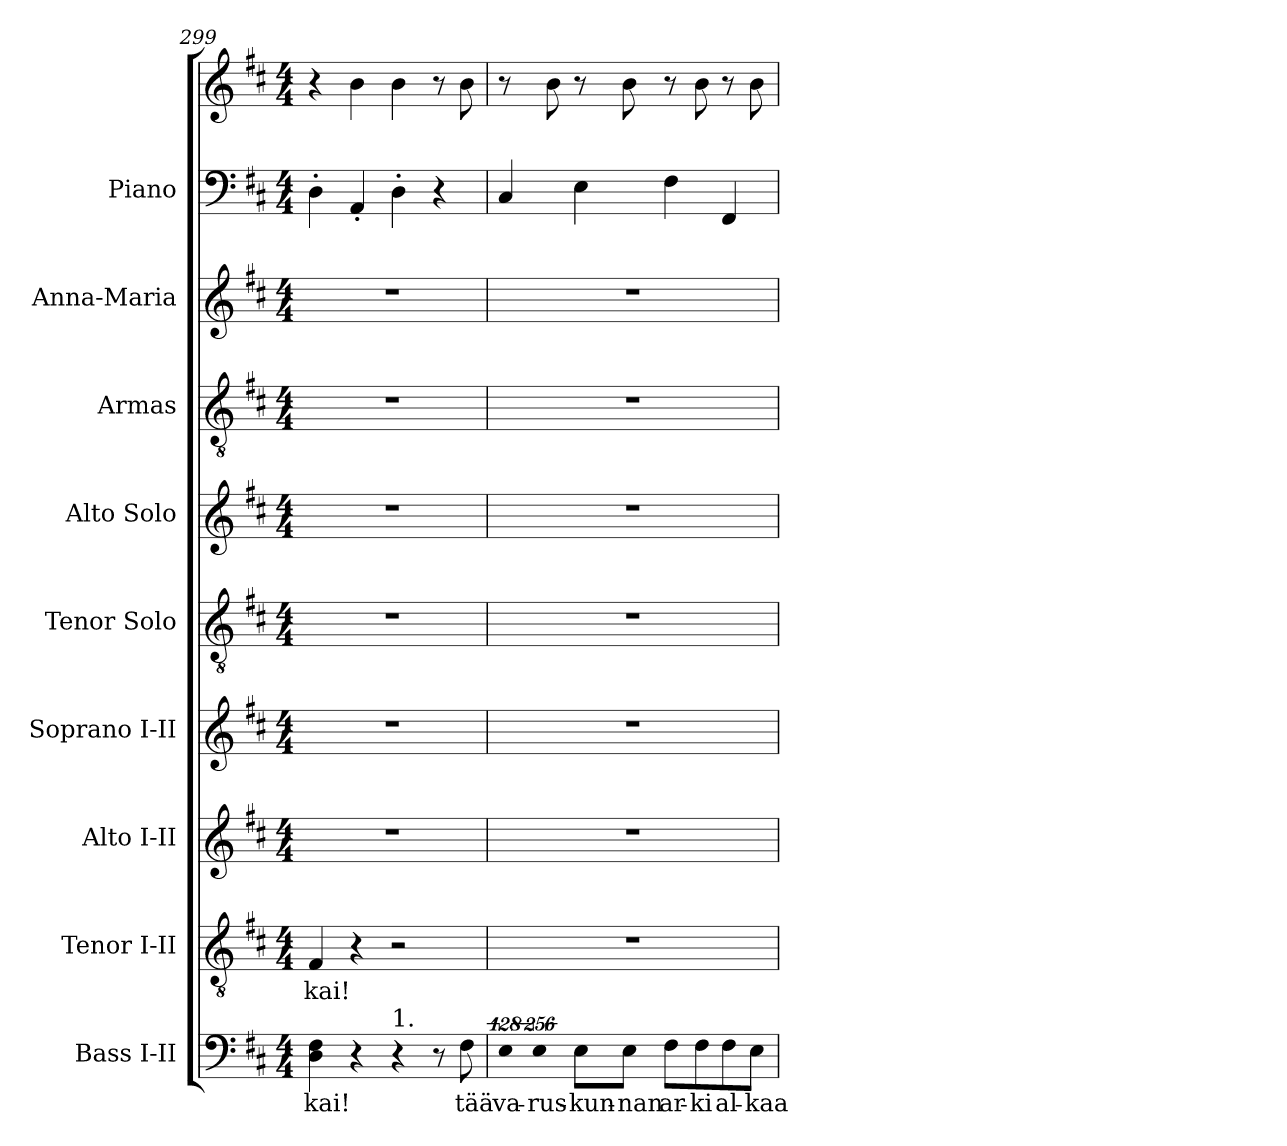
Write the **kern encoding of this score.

**kern	**text	**kern	**text	**kern	**kern	**kern	**kern	**kern	**kern	**kern	**kern
*part9	*part9	*part8	*part8	*part7	*part6	*part5	*part4	*part3	*part2	*part1	*part1
*staff10	*staff10	*staff9	*staff9	*staff8	*staff7	*staff6	*staff5	*staff4	*staff3	*staff2	*staff1
*I"Bass I-II	*	*I"Tenor I-II	*	*I"Alto I-II	*I"Soprano I-II	*I"Tenor Solo	*I"Alto Solo	*I"Armas	*I"Anna-Maria	*I"Piano	*
*I'B.	*	*I'T.	*	*I'A.	*I'S.	*I'T. Solo	*I'A. Solo	*I'Armas	*I'A-M	*I'Pno.	*
*clefF4	*	*clefGv2	*	*clefG2	*clefG2	*clefGv2	*clefG2	*clefGv2	*clefG2	*clefF4	*clefG2
*	*	*ITrd7c12	*	*	*	*ITrd7c12	*	*ITrd7c12	*	*	*
*k[f#c#]	*	*k[f#c#]	*	*k[f#c#]	*k[f#c#]	*k[f#c#]	*k[f#c#]	*k[f#c#]	*k[f#c#]	*k[f#c#]	*k[f#c#]
*D:	*	*D:	*	*D:	*D:	*D:	*D:	*D:	*D:	*D:	*D:
*M4/4	*	*M4/4	*	*M4/4	*M4/4	*M4/4	*M4/4	*M4/4	*M4/4	*M4/4	*M4/4
=299	=299	=299	=299	=299	=299	=299	=299	=299	=299	=299	=299
!	!LO:LY:b:color=#000000	!	!	!	!	!	!	!	!	!	!
!	!	!	!LO:LY:b:color=#000000	!	!	!	!	!	!	!	!
4Di\ 4F#i	-kai!	4FF#i/	-kai!	1r	1r	1r	1r	1r	1r	4D'i\	4r
4r	.	4r	.	.	.	.	.	.	.	4AA'i/	4bi\
!LO:TX:a:t=1.	!	!	!	!	!	!	!	!	!	!	!
4r	.	2r	.	.	.	.	.	.	.	4D'i\	4bi\
8r	.	.	.	.	.	.	.	.	.	4r	8r
!	!LO:LY:b:color=#000000	!	!	!	!	!	!	!	!	!	!
8F#i\	tää	.	.	.	.	.	.	.	.	.	8bi\
=300	=300	=300	=300	=300	=300	=300	=300	=300	=300	=300	=300
!LO:N:vis=8	!	!	!	!	!	!	!	!	!	!	!
!	!LO:LY:b:color=#000000	!	!	!	!	!	!	!	!	!	!
1024%85Ei\	va-	1r	.	1r	1r	1r	1r	1r	1r	4C#i/	8r
!LO:N:vis=4	!	!	!	!	!	!	!	!	!	!	!
!	!LO:LY:b:color=#000000	!	!	!	!	!	!	!	!	!	!
1024%171Ei\	-rus-	.	.	.	.	.	.	.	.	.	.
.	.	.	.	.	.	.	.	.	.	.	8bi\
!	!LO:LY:b:color=#000000	!	!	!	!	!	!	!	!	!	!
8Ei\L	-kun-	.	.	.	.	.	.	.	.	4Ei\	8r
!	!LO:LY:b:color=#000000	!	!	!	!	!	!	!	!	!	!
8Ei\J	-nan	.	.	.	.	.	.	.	.	.	8bi\
!	!LO:LY:b:color=#000000	!	!	!	!	!	!	!	!	!	!
8F#i\L	ar-	.	.	.	.	.	.	.	.	4F#i\	8r
!	!LO:LY:b:color=#000000	!	!	!	!	!	!	!	!	!	!
8F#i\	-ki	.	.	.	.	.	.	.	.	.	8bi\
!	!LO:LY:b:color=#000000	!	!	!	!	!	!	!	!	!	!
8F#i\	al-	.	.	.	.	.	.	.	.	4FF#i/	8r
!	!LO:LY:b:color=#000000	!	!	!	!	!	!	!	!	!	!
8Ei\J	-kaa	.	.	.	.	.	.	.	.	.	8bi\
=	=	=	=	=	=	=	=	=	=	=	=
*-	*-	*-	*-	*-	*-	*-	*-	*-	*-	*-	*-
